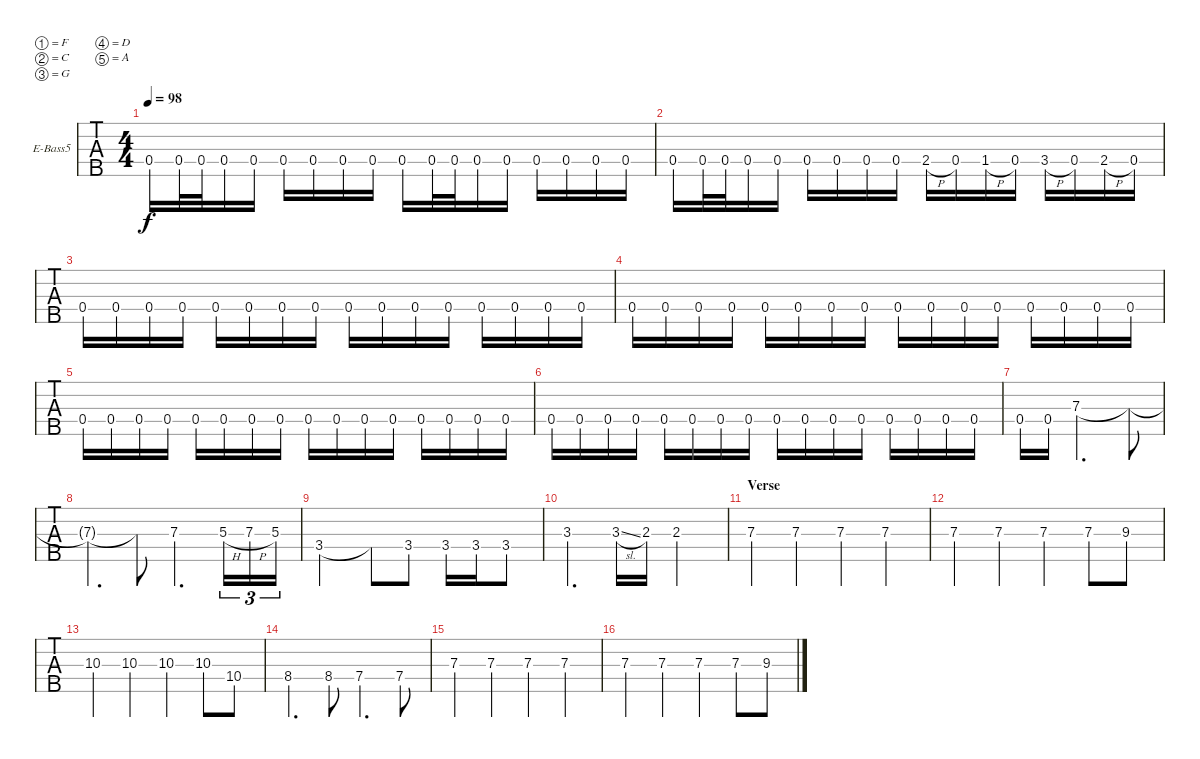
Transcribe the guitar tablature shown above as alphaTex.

\defaultSystemsLayout 4
\bracketExtendMode groupsimilarinstruments
\firstSystemTrackNameOrientation horizontal
\otherSystemsTrackNameOrientation horizontal
\track ("Electric Bass" "E-Bass5") {instrument electricbassfinger}
\staff {tabs}
\tuning (F2 C2 G1 D1 A0)
\ts (4 4)
\tempo 98
\clef f4
\ks c
0.4.16{dy f} 0.4.32 0.4.32 0.4.16 0.4.16 0.4.16 0.4.16 0.4.16 0.4.16 0.4.16 0.4.32 0.4.32 0.4.16 0.4.16 0.4.16 0.4.16 0.4.16 0.4.16 |
0.4.16 0.4.32 0.4.32 0.4.16 0.4.16 0.4.16 0.4.16 0.4.16 0.4.16 2.4{h}.16 0.4.16 1.4{h}.16 0.4.16 3.4{h}.16 0.4.16 2.4{h}.16 0.4.16 |
0.4.16 0.4.16 0.4.16 0.4.16 0.4.16 0.4.16 0.4.16 0.4.16 0.4.16 0.4.16 0.4.16 0.4.16 0.4.16 0.4.16 0.4.16 0.4.16 |
0.4.16 0.4.16 0.4.16 0.4.16 0.4.16 0.4.16 0.4.16 0.4.16 0.4.16 0.4.16 0.4.16 0.4.16 0.4.16 0.4.16 0.4.16 0.4.16 |
0.4.16 0.4.16 0.4.16 0.4.16 0.4.16 0.4.16 0.4.16 0.4.16 0.4.16 0.4.16 0.4.16 0.4.16 0.4.16 0.4.16 0.4.16 0.4.16 |
0.4.16 0.4.16 0.4.16 0.4.16 0.4.16 0.4.16 0.4.16 0.4.16 0.4.16 0.4.16 0.4.16 0.4.16 0.4.16 0.4.16 0.4.16 0.4.16 |
0.4.16 0.4.16 7.3.2{d} 7.3{t}.8 |
7.3{t}.4{d} 7.3{t}.8 7.3.4{d} 5.3{h}.16{tu (3 2)} 7.3{h}.16{tu (3 2)} 5.3.16{tu (3 2)} |
3.4.2 3.4{t}.8 3.4.8 3.4.16 3.4.16 3.4.8 |
3.3.4{d} 3.3{sl}.16 2.3.16 2.3.2 |
\section ("" "Verse")
7.3.4 7.3.4 7.3.4 7.3.4 |
7.3.4 7.3.4 7.3.4 7.3.8 9.3.8 |
10.3.4 10.3.4 10.3.4 10.3.8 10.4.8 |
8.4.4{d} 8.4.8 7.4.4{d} 7.4.8 |
7.3.4 7.3.4 7.3.4 7.3.4 |
7.3.4 7.3.4 7.3.4 7.3.8 9.3.8
